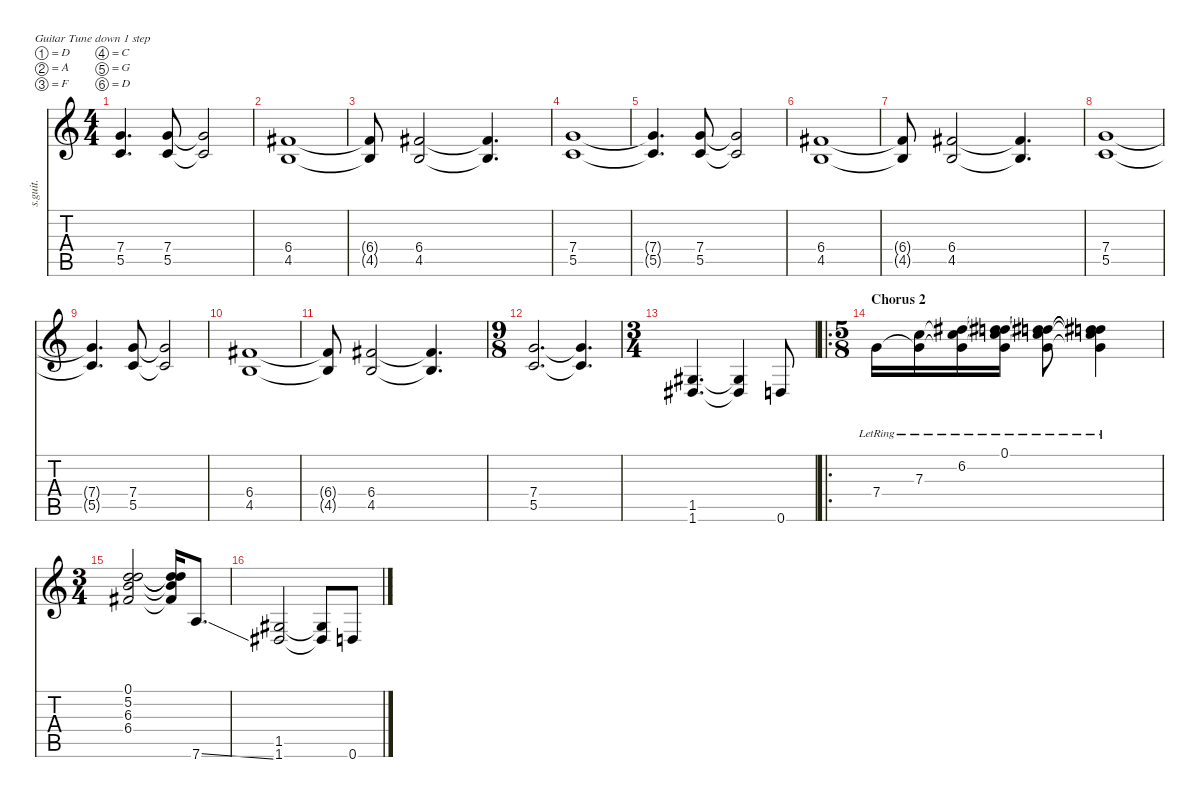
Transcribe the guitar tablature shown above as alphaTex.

\defaultSystemsLayout 4
\hideDynamics
\bracketExtendMode nobrackets
\track ("Christian Muenzner" "s.guit.") {instrument distortionguitar}
\staff {score tabs}
\tuning (D4 A3 F3 C3 G2 D2)
\ts (4 4)
\tempo (104 hide)
\clef g2
\ks c
(7.4{t} 5.5{t}).4{d lyrics (0 "") lyrics (1 "") lyrics (2 "") lyrics (3 "") lyrics (4 "") dy f} (7.4 5.5).8{lyrics (0 "") lyrics (1 "") lyrics (2 "") lyrics (3 "") lyrics (4 "")} (7.4{t} 5.5{t}).2{lyrics (0 "") lyrics (1 "") lyrics (2 "") lyrics (3 "") lyrics (4 "")} |
(6.4{acc #} 4.5).1{lyrics (0 "") lyrics (1 "") lyrics (2 "") lyrics (3 "") lyrics (4 "")} |
(6.4{t acc #} 4.5{t}).8{lyrics (0 "") lyrics (1 "") lyrics (2 "") lyrics (3 "") lyrics (4 "")} (6.4{acc #} 4.5).2{lyrics (0 "") lyrics (1 "") lyrics (2 "") lyrics (3 "") lyrics (4 "")} (6.4{t acc #} 4.5{t}).4{d lyrics (0 "") lyrics (1 "") lyrics (2 "") lyrics (3 "") lyrics (4 "")} |
(7.4 5.5).1{lyrics (0 "") lyrics (1 "") lyrics (2 "") lyrics (3 "") lyrics (4 "")} |
(7.4{t} 5.5{t}).4{d lyrics (0 "") lyrics (1 "") lyrics (2 "") lyrics (3 "") lyrics (4 "")} (7.4 5.5).8{lyrics (0 "") lyrics (1 "") lyrics (2 "") lyrics (3 "") lyrics (4 "")} (7.4{t} 5.5{t}).2{lyrics (0 "") lyrics (1 "") lyrics (2 "") lyrics (3 "") lyrics (4 "")} |
(6.4{acc #} 4.5).1{lyrics (0 "") lyrics (1 "") lyrics (2 "") lyrics (3 "") lyrics (4 "")} |
(6.4{t acc #} 4.5{t}).8{lyrics (0 "") lyrics (1 "") lyrics (2 "") lyrics (3 "") lyrics (4 "")} (6.4{acc #} 4.5).2{lyrics (0 "") lyrics (1 "") lyrics (2 "") lyrics (3 "") lyrics (4 "")} (6.4{t acc #} 4.5{t}).4{d lyrics (0 "") lyrics (1 "") lyrics (2 "") lyrics (3 "") lyrics (4 "")} |
(7.4 5.5).1{lyrics (0 "") lyrics (1 "") lyrics (2 "") lyrics (3 "") lyrics (4 "")} |
(7.4{t} 5.5{t}).4{d lyrics (0 "") lyrics (1 "") lyrics (2 "") lyrics (3 "") lyrics (4 "")} (7.4 5.5).8{lyrics (0 "") lyrics (1 "") lyrics (2 "") lyrics (3 "") lyrics (4 "")} (7.4{t} 5.5{t}).2{lyrics (0 "") lyrics (1 "") lyrics (2 "") lyrics (3 "") lyrics (4 "")} |
(6.4{acc #} 4.5).1{lyrics (0 "") lyrics (1 "") lyrics (2 "") lyrics (3 "") lyrics (4 "")} |
(6.4{t acc #} 4.5{t}).8{lyrics (0 "") lyrics (1 "") lyrics (2 "") lyrics (3 "") lyrics (4 "")} (6.4{acc #} 4.5).2{lyrics (0 "") lyrics (1 "") lyrics (2 "") lyrics (3 "") lyrics (4 "")} (6.4{t acc #} 4.5{t}).4{d lyrics (0 "") lyrics (1 "") lyrics (2 "") lyrics (3 "") lyrics (4 "")} |
\ts (9 8)
\beaming (8 2 2 2 2)
\tempo (112 hide)
(7.4 5.5).2{d lyrics (0 "") lyrics (1 "") lyrics (2 "") lyrics (3 "") lyrics (4 "")} (7.4{t} 5.5{t}).4{d lyrics (0 "") lyrics (1 "") lyrics (2 "") lyrics (3 "") lyrics (4 "")} |
\ts (3 4)
\beaming (8 2 2 2 2)
(1.5{acc #} 1.6{acc #}).4{d lyrics (0 "") lyrics (1 "") lyrics (2 "") lyrics (3 "") lyrics (4 "")} (1.5{t acc #} 1.6{t acc #}).4{lyrics (0 "") lyrics (1 "") lyrics (2 "") lyrics (3 "") lyrics (4 "")} 0.6.8{lyrics (0 "") lyrics (1 "") lyrics (2 "") lyrics (3 "") lyrics (4 "")} |
\ro
\ts (5 8)
\beaming (8 2 2 2 2)
\section ("" "Chorus 2")
7.4{lr}.16{lyrics (0 "") lyrics (1 "") lyrics (2 "") lyrics (3 "") lyrics (4 "")} (7.3{lr} 7.4{lr t}).16{lyrics (0 "") lyrics (1 "") lyrics (2 "") lyrics (3 "") lyrics (4 "")} (6.2{lr acc #} 7.3{lr t} 7.4{lr t}).16{lyrics (0 "") lyrics (1 "") lyrics (2 "") lyrics (3 "") lyrics (4 "")} (0.1{lr} 6.2{lr t acc #} 7.3{lr t} 7.4{lr t}).16{lyrics (0 "") lyrics (1 "") lyrics (2 "") lyrics (3 "") lyrics (4 "")} (0.1{lr t} 6.2{lr t acc #} 7.3{lr t} 7.4{lr t}).8{lyrics (0 "") lyrics (1 "") lyrics (2 "") lyrics (3 "") lyrics (4 "")} (0.1{lr t} 6.2{lr t acc #} 7.3{lr t} 7.4{lr t}).4{lyrics (0 "") lyrics (1 "") lyrics (2 "") lyrics (3 "") lyrics (4 "")} |
\ts (3 4)
\beaming (8 2 2 2 2)
(0.1 5.2 6.3 6.4{acc #}).2{lyrics (0 "") lyrics (1 "") lyrics (2 "") lyrics (3 "") lyrics (4 "")} (0.1{t} 5.2{t} 6.3{t} 6.4{t acc #}).16{lyrics (0 "") lyrics (1 "") lyrics (2 "") lyrics (3 "") lyrics (4 "")} 7.6{ss}.8{d lyrics (0 "") lyrics (1 "") lyrics (2 "") lyrics (3 "") lyrics (4 "")} |
(1.5{acc #} 1.6{acc #}).2{lyrics (0 "") lyrics (1 "") lyrics (2 "") lyrics (3 "") lyrics (4 "")} (1.5{t acc #} 1.6{t acc #}).8{lyrics (0 "") lyrics (1 "") lyrics (2 "") lyrics (3 "") lyrics (4 "")} 0.6.8{lyrics (0 "") lyrics (1 "") lyrics (2 "") lyrics (3 "") lyrics (4 "")}
